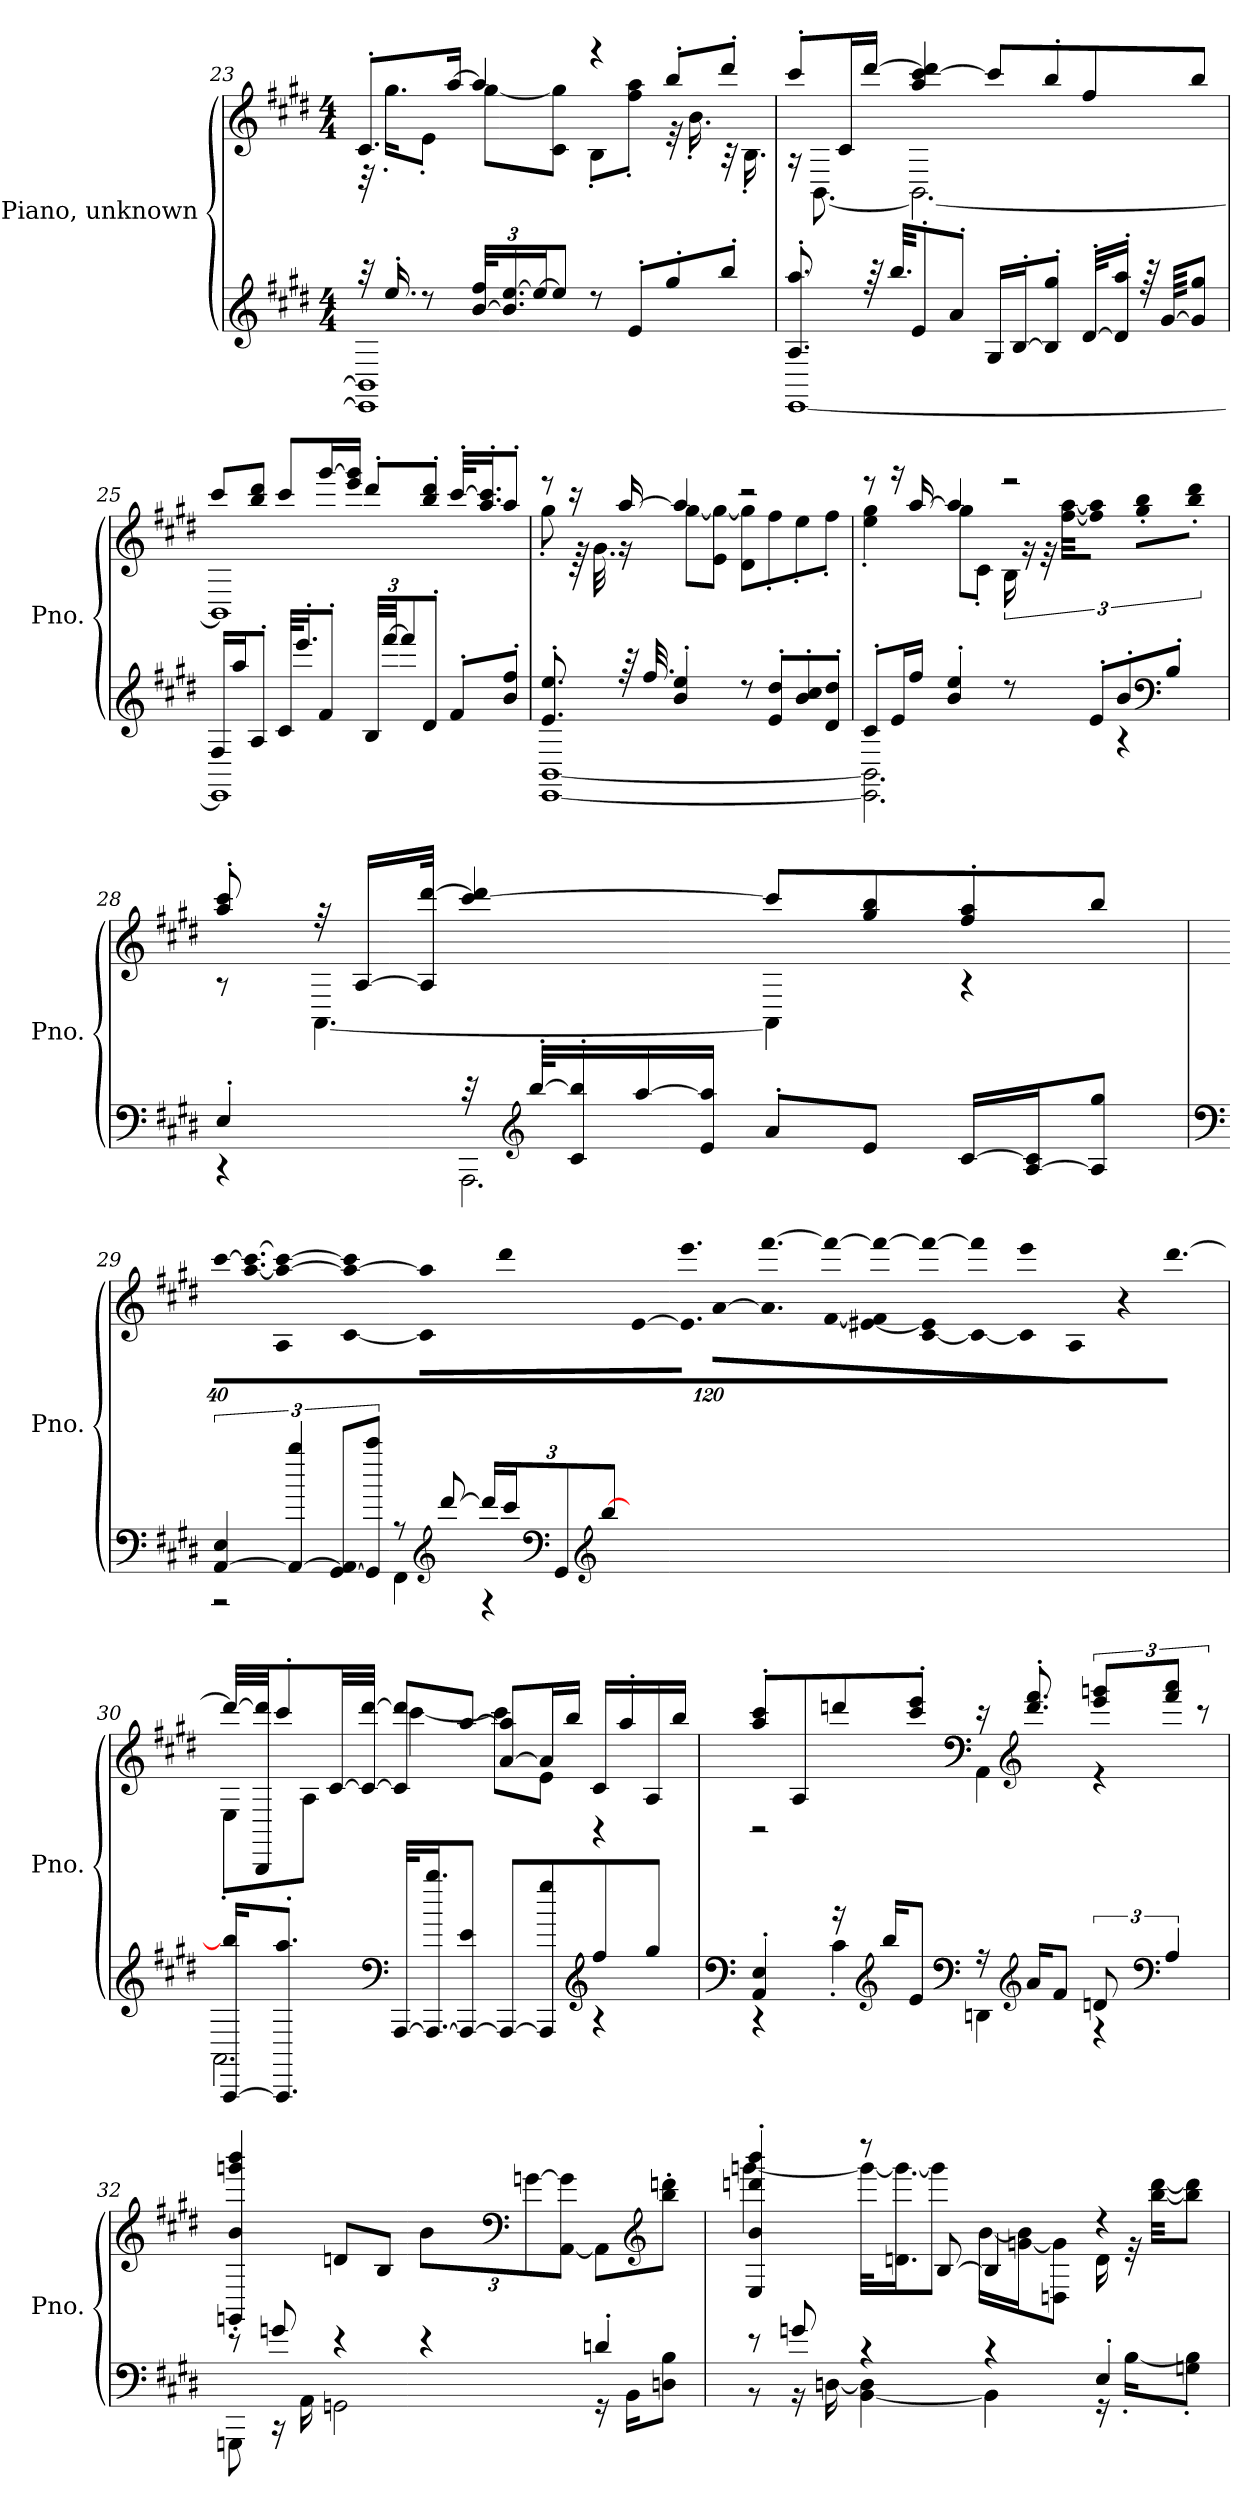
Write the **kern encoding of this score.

**kern	**kern
*part1	*part1
*staff2	*staff1
*I"Piano, unknown	*
*I'Pno.	*
*clefG2	*clefG2
*k[f#c#g#d#]	*k[f#c#g#d#]
*M4/4	*M4/4
=23	=23
*^	*^
32r	1EE] 1BB]	8.c#'/L	32r
16.ee'/	.	.	16.gg#'\KL
8r	.	.	8e'\J
.	.	[16aa/Jk	.
*Xbrackettup	*	*	*
[48b/ 48ff#/KLL	.	4aa/]	[8gg#\L
24.b/] [24.ee/	.	.	.
24ee/J_	.	.	.
8ee/J]	.	.	8c#\ 8gg#\]J
8r	.	4r	8B'\L
8e'/L	.	.	8ff#\' 8aa\'J
8gg#'/	.	8bb'/L	32r
.	.	.	16.b'\
8bb'/J	.	8ddd#'/J	32r
.	.	.	16.B'\
!!LO:LB:g=z	!!
=24	=24	=24	=24
8.A/' 8.aa/'	[1EE	8ccc#'/L	16r
.	.	.	[8.BB\
.	.	16c#/L	.
64r	.	[16ddd#/JJ	.
32.bb/KKL	.	.	.
8e'/	.	4aa/ [4ccc#/ 4ddd#/]	2.BB\_
8a'/J	.	.	.
16G#/LL	.	8ccc#/L]	.
[16B'/J	.	.	.
8B/]' 8gg#/'J	.	8bb'/	.
[32d#'/KLL	.	8ff#/	.
16d#/]' 16aa/'JJ	.	.	.
64r	.	.	.
[64g#/KKKL	.	.	.
8g#/] 8gg#/J	.	8bb/J	.
=25	=25	=25	=25
16F#/LL	1EE]	8ccc#/L	1BB]
16aa/J	.	.	.
8A'/J	.	8bb/ 8ddd#/J	.
32c#/KLL	.	8ccc#/L	.
16.eee'/J	.	.	.
8f#'/J	.	[16ggg#/L	.
.	.	16eee/ 16ggg#/]JJ	.
48B/LLL	.	8ddd#'/L	.
[48fff#/JJ	.	.	.
12fff#/]	.	.	.
8d#'/J	.	8bb/' 8ddd#/'J	.
8f#'/L	.	[32ccc#'/KLL	.
.	.	16.aa/' 16.ccc#/]'J	.
8b/' 8ff#/'J	.	8aa'/J	.
!!LO:LB:g=z	!!
=26	=26	=26	=26
8.e/' 8.ee/'	[1EE [1BB	8r	8gg#'\
.	.	16r	64r
.	.	.	32.g#\
64r	.	[16aa/	16r
32.ff#/	.	.	.
4b/' 4ee/'	.	4aa/]	[8gg#\L
.	.	.	8e\ 8gg#\_J
8r	.	2r	8d#\ 8gg#\]L
8e/' 8dd#/'L	.	.	8ff#'\
8b/' 8cc#/'	.	.	8ee'\
8d#/' 8dd#/'J	.	.	8ff#'\J
=27	=27	=27	=27
8c#'/L	2.EE\] 2.BB\]	8r	4ee\' 4gg#\'
16e/L	.	16r	.
16ff#/JJ	.	[16aa/	.
4b/' 4ee/'	.	4aa/]	8gg#\L
.	.	.	8c#'\J
8r	.	2r	24B\
.	.	.	24r
.	.	.	48r
.	.	.	[48ff#\ [48aa\KKL
8e'/L	.	.	8ff#\] 8aa\]J
8b'/	4r	.	8gg#\' 8bb\'L
*clefF4	*	*	*
8B'/J	.	.	8bb\' 8ddd#\'J
!!LO:PB:g=z	!!
=28	=28	=28	=28
4E'/	4r	8aa/' 8ccc#/'	8r
.	.	32r	[4.AA\
.	.	[16A/LL	.
.	.	32A/] [32ddd#/JJk	.
32r	2.AAA\	[4ccc#/ 4ddd#/]	.
*clefG2	*	*	*
[32bb'/KLL	.	.	.
16c#/' 16bb/]'	.	.	.
[16aa/	.	.	.
16e/ 16aa/]JJ	.	.	.
8a'/L	.	8ccc#/L]	4AA\]
8e/J	.	8gg#/ 8bb/	.
[16c#/LL	.	8ff#/' 8aa/'	4r
[16A/ 16c#/]J	.	.	.
8A/] 8gg#/J	.	8bb/J	.
*	*	*v	*v
!!LO:LB:g=z
=29	=29	=29
*clefF4	*	*
*brackettup	*	*Xbrackettup
!	!	!LO:N:vis=32
[6AA/ 6E/	2r	[640%23ccc#\KLL
!	!	!LO:N:vis=16.
.	.	[960%103aa\ 960%103ccc#\_
!	!	!LO:N:vis=16
.	.	1920%137A\ 1920%137aa\_ 1920%137ccc#\_
6AA/_ 6bb/	.	.
!	!	!LO:N:vis=32
.	.	[640%23c#\ 640%23aa\_ 640%23ccc#\]JJk
!	!	!LO:N:vis=32
.	.	640%23c#\] 640%23aa\]KLL
!	!	!LO:N:vis=16
.	.	1920%137ddd#\
[12GG#/ 12AA/]L	.	.
!	!	!LO:N:vis=32
.	.	[640%23e\K
!	!	!LO:N:vis=16.
.	.	960%103e\] 960%103eee\JJ
12GG#/] 12ccc#/J	.	.
8r	4FF#\	.
*	*	*brackettup
!	!	!LO:N:vis=32
.	.	[1920%53a\KLL
.	.	18.a\] [18.fff#\
!	!	!LO:N:vis=16
.	.	[1920%107f#\ 1920%107fff#\_
*clefG2	*	*
[8ddd#/	.	.
!	!	!LO:N:vis=16
.	.	[1920%107e#X\ 1920%107f#\] 1920%107fff#\_
!	!	!LO:N:vis=16
.	.	[1920%107c#\ 1920%107e#\] 1920%107fff#\_
*Xbrackettup	*	*
24ddd#/LL]	4r	.
!	!	!LO:N:vis=32
.	.	1920%53c#\_ 1920%53fff#\]K
24ccc#/J	.	.
!	!	!LO:N:vis=16
.	.	1920%107c#\] 1920%107eee\
*clefF4	*	*
12GG#/	.	.
!	!	!LO:N:vis=32
.	.	1920%53A\JJk
!	!	!LO:N:vis=32
.	.	1920%53r
*clefG2	*	*
[12bb/J	.	.
.	.	[18.ddd#\
960ryy	960ryy	.
!!LO:LB:g=z
=30	=30	=30
*	*	*^
[16AAA/ 16bb/]KL	2.AA\	32ddd#/LLL_	8E'\L
.	.	32BBB/ 32ddd#/]JJ	.
8.AAA/]' 8.aa/'J	.	8ccc#'/	.
.	.	.	8A\J
.	.	[32c#/LL	.
.	.	32c#/_ [32ddd#/JJJ	.
*clefF4	*	*	*
[32AAA/KLL	.	8c#/] 8ddd#/]L	[4ccc#\
16.AAA/_ 16.bb/J	.	.	.
8AAA/_ 8e/J	.	[8aa/J	.
8AAA/L_	.	[8a/ 8aa/]L	8ccc#\L]
8AAA/] 8gg#/	.	16a/L]	8e\J
.	.	16bb/JJ	.
*clefG2	*	*	*
8ff#/	4r	16c#/LL	4r
.	.	16aa'/	.
8gg#/J	.	16A/	.
.	.	16bb/JJ	.
!!LO:LB:g=z	!!
=31	=31	=31	=31
*clefF4	*	*	*
4AA/' 4E/'	4r	8aa/' 8ccc#/'L	2r
.	.	8A/	.
16r	4c#'\	8dddn/	.
*clefG2	*	*	*
16bb/KL	.	.	.
8e/J	.	8ccc#/' 8eee/'J	.
*clefF4	*	*clefF4	*
16r	4DDn\	16r	4AA\
*clefG2	*	*clefG2	*
16a/KL	.	8.ddd/' 8.fff#/'	.
8f#/J	.	.	.
*brackettup	*	*	*
12dn/	4r	12eee/ 12gggn/L	4r
*clefF4	*	*	*
6A/	.	12fff#/ 12aaa/J	.
.	.	12r	.
*	*	*v	*v
=32	=32	=32
8r	8GGGn\	4GGn/' 4b/' 4gggn/' 4bbb/'
8gn/	16r	.
.	16AA\	.
4r	2GGn\	8dn/L
.	.	8B/J
*	*	*Xbrackettup
4r	.	12b\L
*	*	*clefF4
.	.	[12gn\
.	.	[12AA\ 12g\]J
4dn'/	16r	8AA\L]
.	16BB\KL	.
*	*	*clefG2
.	8Dn\ 8B\J	8bb\' 8dddn\'J
!!LO:LB:g=z
=33	=33	=33
*	*	*^
8r	8r	4E/' 4b/' 4dddn/' 4bbb/'	[4gggn\
8gn/	16r	.	.
.	[16Dn\	.	.
4r	[4BB\ 4D\]	8r	32ggg\KLL_
.	.	.	16.dn\ 16.ggg\_J
.	.	[8B/	8ggg\J]
4r	4BB\]	4B/]	[16b\LL
.	.	.	[16gn\ 16b\]J
.	.	.	8Dn\ 8g\]J
4E'/	16r	4r	16d\
.	[16B'\KL	.	32r
.	.	.	[32bb\ [32ddd\KKL
.	8Gn\' 8B\]'J	.	8bb\] 8ddd\]J
*v	*v	*	*
*	*v	*v
=	=
*-	*-
